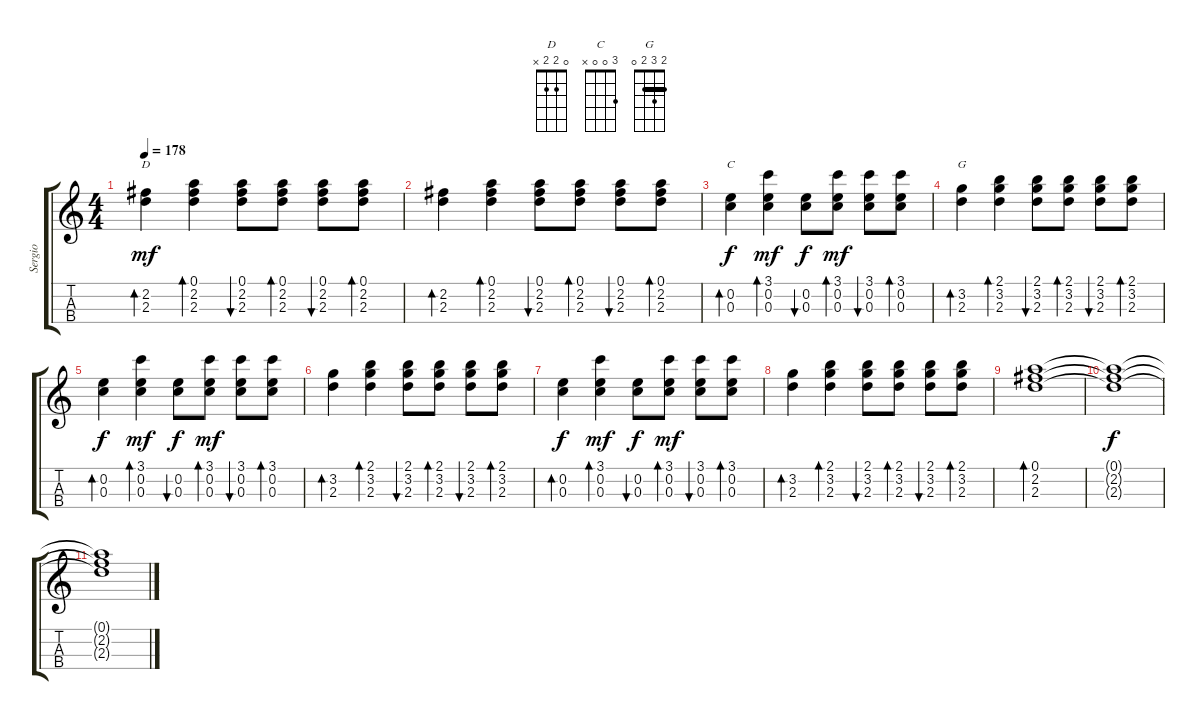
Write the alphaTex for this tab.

\track ("Sergio" "Sergio") {instrument acousticguitarnylon}
\staff {score tabs}
\tuning (A4 E4 C4 G4) {hide}
\chord ("D" 0 2 2 x)
\chord ("C" 3 0 0 x)
\chord ("G" 2 3 2 0) {barre 2}
\ts (4 4)
\tempo 178
\clef g2
\ks c
(2.2 2.3).4{bd 30 ch "D" dy mf} (0.1 2.2 2.3).4{bd 60} (0.1 2.2 2.3).8{bu 60} (0.1 2.2 2.3).8{bd 60} (0.1 2.2 2.3).8{bu 60} (0.1 2.2 2.3).8{bd 60} |
(2.2 2.3).4{bd 30} (0.1 2.2 2.3).4{bd 60} (0.1 2.2 2.3).8{bu 60} (0.1 2.2 2.3).8{bd 60} (0.1 2.2 2.3).8{bu 60} (0.1 2.2 2.3).8{bd 60} |
(0.2 0.3).4{bd 30 ch "C" dy f} (3.1 0.2 0.3).4{bd 60 dy mf} (0.2 0.3).8{bu 60 dy f} (3.1 0.2 0.3).8{bd 60 dy mf} (3.1 0.2 0.3).8{bu 60} (3.1 0.2 0.3).8{bd 60} |
(3.2 2.3).4{bd 30 ch "G"} (2.1 3.2 2.3).4{bd 60} (2.1 3.2 2.3).8{bu 60} (2.1 3.2 2.3).8{bd 60} (2.1 3.2 2.3).8{bu 60} (2.1 3.2 2.3).8{bd 60} |
(0.2 0.3).4{bd 30 dy f} (3.1 0.2 0.3).4{bd 60 dy mf} (0.2 0.3).8{bu 60 dy f} (3.1 0.2 0.3).8{bd 60 dy mf} (3.1 0.2 0.3).8{bu 60} (3.1 0.2 0.3).8{bd 60} |
(3.2 2.3).4{bd 30} (2.1 3.2 2.3).4{bd 60} (2.1 3.2 2.3).8{bu 60} (2.1 3.2 2.3).8{bd 60} (2.1 3.2 2.3).8{bu 60} (2.1 3.2 2.3).8{bd 60} |
(0.2 0.3).4{bd 30 dy f} (3.1 0.2 0.3).4{bd 60 dy mf} (0.2 0.3).8{bu 60 dy f} (3.1 0.2 0.3).8{bd 60 dy mf} (3.1 0.2 0.3).8{bu 60} (3.1 0.2 0.3).8{bd 60} |
(3.2 2.3).4{bd 30} (2.1 3.2 2.3).4{bd 60} (2.1 3.2 2.3).8{bu 60} (2.1 3.2 2.3).8{bd 60} (2.1 3.2 2.3).8{bu 60} (2.1 3.2 2.3).8{bd 60} |
(0.1 2.2 2.3).1{bd 60} |
(0.1{t} 2.2{t} 2.3{t}).1{dy f} |
(0.1{t} 2.2{t} 2.3{t}).1
